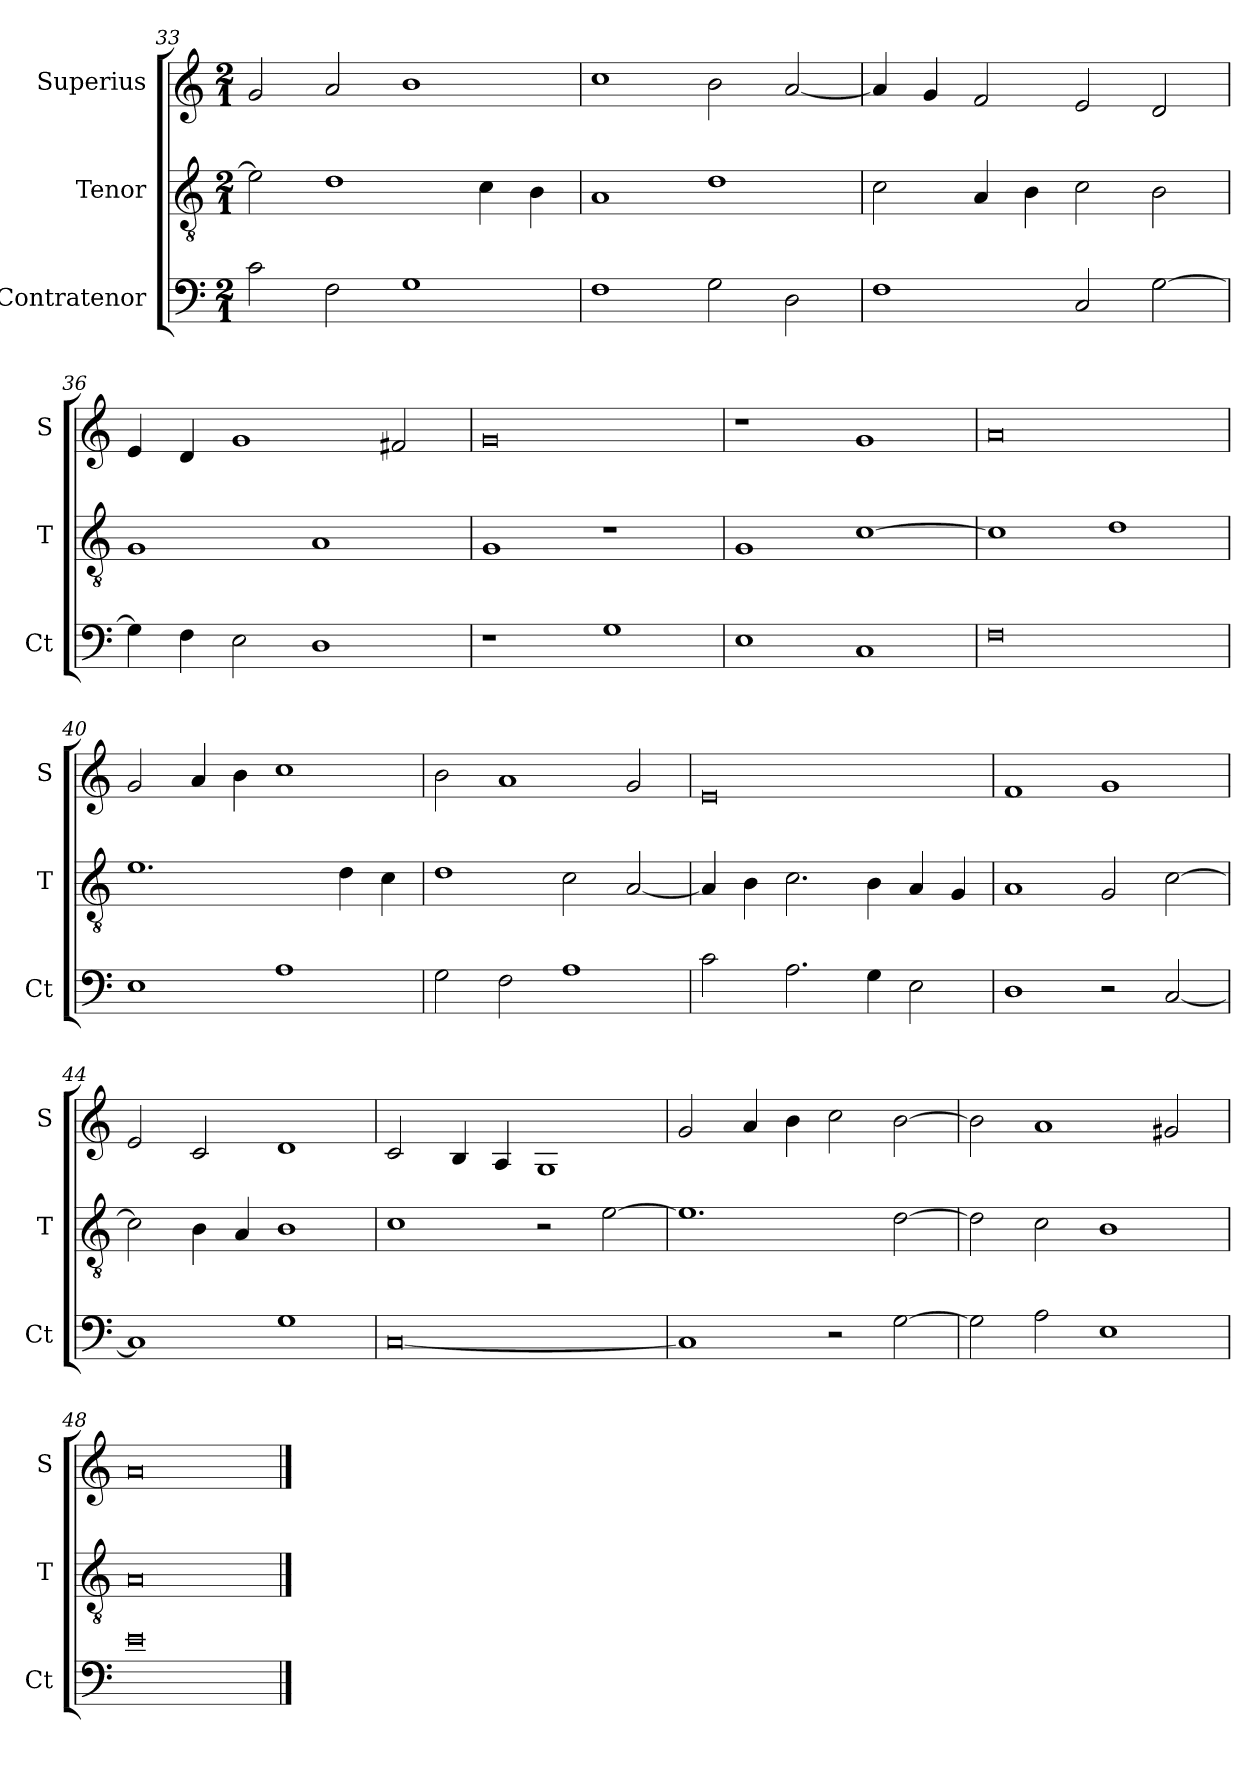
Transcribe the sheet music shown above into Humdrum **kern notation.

**kern	**kern	**kern
*part3	*part2	*part1
*staff3	*staff2	*staff1
*I"Contratenor	*I"Tenor	*I"Superius
*I'Ct	*I'T	*I'S
*clefF4	*clefGv2	*clefG2
*k[]	*k[]	*k[]
*M2/1	*M2/1	*M2/1
=33	=33	=33
2c	2e]	2g
2F	1d	2a
1G	.	1b
.	4c	.
.	4B	.
=34	=34	=34
1F	1A	1cc
2G	1d	2b
2D	.	[2a
=35	=35	=35
1F	2c	4a]
.	.	4g
.	4A	2f
.	4B	.
2C	2c	2e
[2G	2B	2d
=36	=36	=36
4G]	1G	4e
4F	.	4d
2E	.	1g
1D	1A	.
.	.	2f#X
=37	=37	=37
1r	1G	0g
1G	1r	.
=38	=38	=38
1E	1G	1r
1C	[1c	1g
=39	=39	=39
0F	1c]	0a
.	1d	.
=40	=40	=40
1E	1.e	2g
.	.	4a
.	.	4b
1A	.	1cc
.	4d	.
.	4c	.
=41	=41	=41
2G	1d	2b
2F	.	1a
1A	2c	.
.	[2A	2g
=42	=42	=42
2c	4A]	0e
.	4B	.
2.A	2.c	.
4G	4B	.
2E	4A	.
.	4G	.
=43	=43	=43
1D	1A	1f
2r	2G	1g
[2C	[2c	.
=44	=44	=44
1C]	2c]	2e
.	4B	2c
.	4A	.
1G	1B	1d
=45	=45	=45
[0C	1c	2c
.	.	4B
.	.	4A
.	2r	1G
.	[2e	.
=46	=46	=46
1C]	1.e]	2g
.	.	4a
.	.	4b
2r	.	2cc
[2G	[2d	[2b
=47	=47	=47
2G]	2d]	2b]
2A	2c	1a
1E	1B	.
.	.	2g#X
=48	=48	=48
0e	0A	0a
==	==	==
*-	*-	*-
